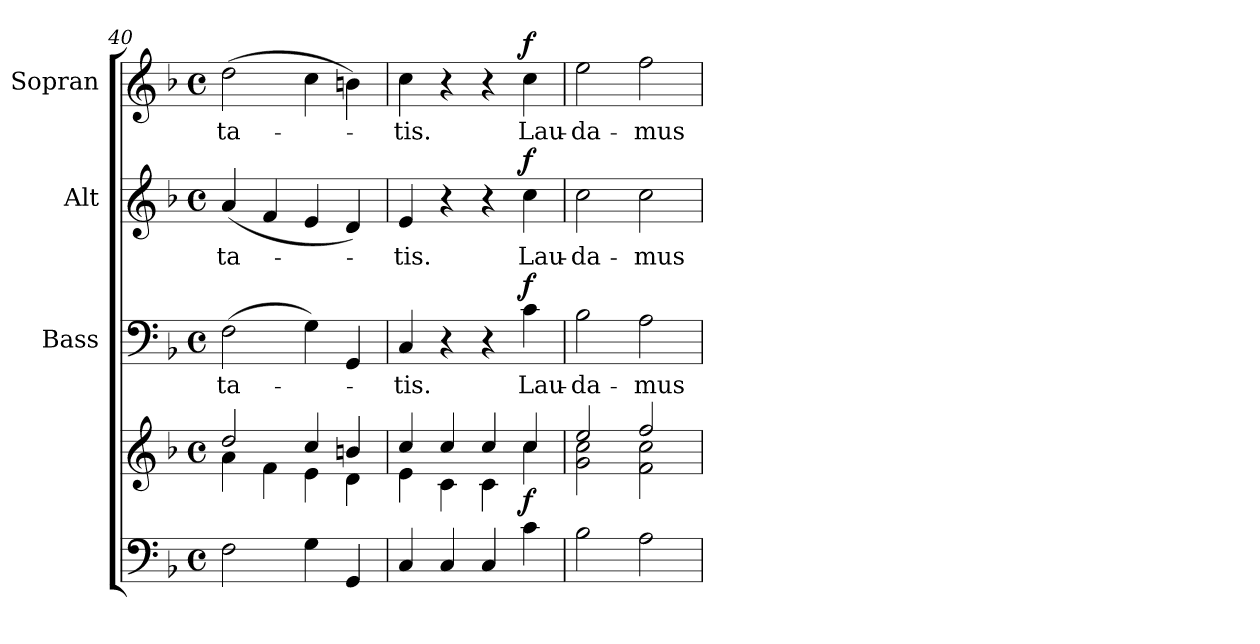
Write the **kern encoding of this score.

**kern	**kern	**dynam	**kern	**text	**dynam	**kern	**text	**dynam	**kern	**text	**dynam
*part4	*part4	*part4	*part3	*part3	*part3	*part2	*part2	*part2	*part1	*part1	*part1
*staff5	*staff4	*staff4/5	*staff3	*staff3	*staff3	*staff2	*staff2	*staff2	*staff1	*staff1	*staff1
*	*	*	*I"Bass	*	*	*I"Alt	*	*	*I"Sopran	*	*
*	*	*	*I'B.	*	*	*I'A.	*	*	*I'S.	*	*
*clefF4	*clefG2	*	*clefF4	*	*	*clefG2	*	*	*clefG2	*	*
*k[b-]	*k[b-]	*	*k[b-]	*	*	*k[b-]	*	*	*k[b-]	*	*
*F:	*F:	*	*F:	*	*	*F:	*	*	*F:	*	*
*M4/4	*M4/4	*	*M4/4	*	*	*M4/4	*	*	*M4/4	*	*
*met(c)	*met(c)	*	*met(c)	*	*	*met(c)	*	*	*met(c)	*	*
=40	=40	=40	=40	=40	=40	=40	=40	=40	=40	=40	=40
*	*^	*	*	*	*	*	*	*	*	*	*
!	!	!	!	!	!LO:LY:b	!	!	!LO:LY:b	!	!	!LO:LY:b	!
2F\	2dd/	4a\	.	(>2F\	-ta-	.	(<4a/	-ta-	.	(>2dd\	-ta-	.
.	.	4f\	.	.	.	.	4f/	.	.	.	.	.
4G\	4cc/	4e\	.	4G\)	.	.	4e/	.	.	4cc\	.	.
4GG/	4bn/	4d\	.	4GG/	.	.	4d/)	.	.	4bn\)	.	.
=41	=41	=41	=41	=41	=41	=41	=41	=41	=41	=41	=41	=41
!	!	!	!	!	!LO:LY:b	!	!	!LO:LY:b	!	!	!LO:LY:b	!
4C/	4cc/	4e\	.	4C/	-tis.	.	4e/	-tis.	.	4cc\	-tis.	.
4C/	4cc/	4c\	.	4r	.	.	4r	.	.	4r	.	.
4C/	4cc/	4c\	.	4r	.	.	4r	.	.	4r	.	.
!	!	!	!LO:DY:b	!	!LO:LY:b	!LO:DY:a	!	!LO:LY:b	!LO:DY:a	!	!LO:LY:b	!LO:DY:a
4c\	4cc/	4cc\	f	4c\	Lau-	f	4cc\	Lau-	f	4cc\	Lau-	f
!!LO:PB:g=z
=42	=42	=42	=42	=42	=42	=42	=42	=42	=42	=42	=42	=42
!	!	!	!	!	!LO:LY:b	!	!	!LO:LY:b	!	!	!LO:LY:b	!
2B-\	2ee/	2g\ 2cc\	.	2B-\	-da-	.	2cc\	-da-	.	2ee\	-da-	.
!	!	!	!	!	!LO:LY:b	!	!	!LO:LY:b	!	!	!LO:LY:b	!
2A\	2ff/	2f\ 2cc\	.	2A\	-mus	.	2cc\	-mus	.	2ff\	-mus	.
*	*v	*v	*	*	*	*	*	*	*	*	*	*
=	=	=	=	=	=	=	=	=	=	=	=
*-	*-	*-	*-	*-	*-	*-	*-	*-	*-	*-	*-
